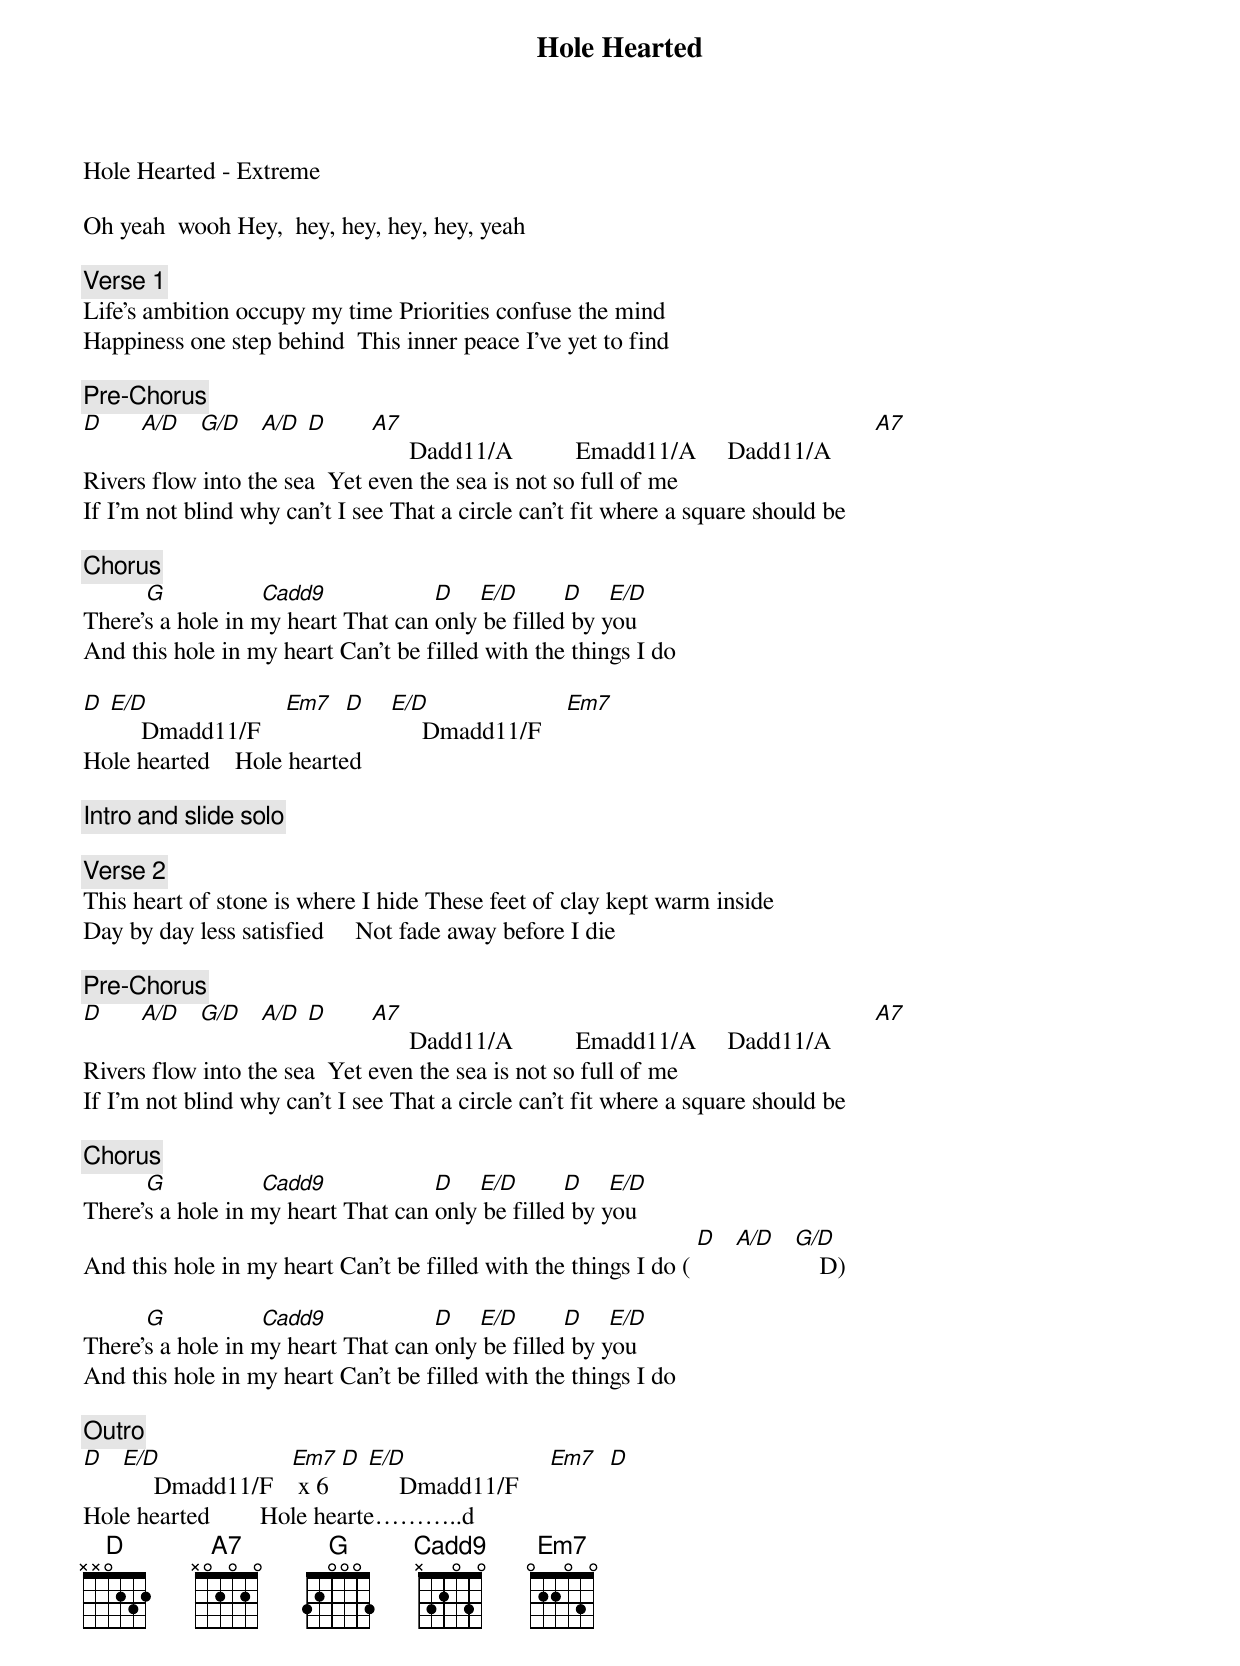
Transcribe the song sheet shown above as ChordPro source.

{title: Hole Hearted}
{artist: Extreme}
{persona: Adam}
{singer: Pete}
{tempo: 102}
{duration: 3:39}
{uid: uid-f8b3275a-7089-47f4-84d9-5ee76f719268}
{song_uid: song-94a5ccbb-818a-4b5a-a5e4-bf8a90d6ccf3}



Hole Hearted - Extreme

Oh yeah  wooh	Hey,  hey, hey, hey, hey, yeah

{comment: Verse 1}
Life's ambition occupy my time	Priorities confuse the mind
Happiness one step behind		This inner peace I've yet to find

{comment: Pre-Chorus}
[D]     	[A/D]  	[G/D]   [A/D] [D]		    	[A7]      Dadd11/A          Emadd11/A     Dadd11/A       [A7]
Rivers flow into the sea		Yet even the sea is not so full of me
If I'm not blind why can't I see	That a circle can't fit where a square should be

{comment: Chorus}
          [G]				         		[Cadd9]                	[D]    [E/D]       [D]    [E/D]
There's a hole in my heart	That can only be filled by you
And this hole in my heart	Can't be filled with the things I do

[D] [E/D]     Dmadd11/F    [Em7]		[D]    [E/D]     Dmadd11/F    [Em7]
Hole hearted			 Hole hearted

{comment: Intro and slide solo}

{comment: Verse 2}
This heart of stone is where I hide	These feet of clay kept warm inside
Day by day less satisfied   		Not fade away before I die

{comment: Pre-Chorus}
[D]     	[A/D]  	[G/D]   [A/D] [D]		    	[A7]      Dadd11/A          Emadd11/A     Dadd11/A       [A7]
Rivers flow into the sea		Yet even the sea is not so full of me
If I'm not blind why can't I see	That a circle can't fit where a square should be

{comment: Chorus}
          [G]				         		[Cadd9]                	[D]    [E/D]       [D]    [E/D]
There's a hole in my heart	That can only be filled by you
And this hole in my heart	Can't be filled with the things I do	( [D]   [A/D]   [G/D]    D)

          [G]				         		[Cadd9]                	[D]    [E/D]       [D]    [E/D]
There's a hole in my heart	That can only be filled by you
And this hole in my heart	Can't be filled with the things I do

{comment: Outro}
[D]   [E/D]     Dmadd11/F   [Em7]	x 6		[D] [E/D]     Dmadd11/F     [Em7]		[D]
Hole hearted   					Hole hearte………..d
